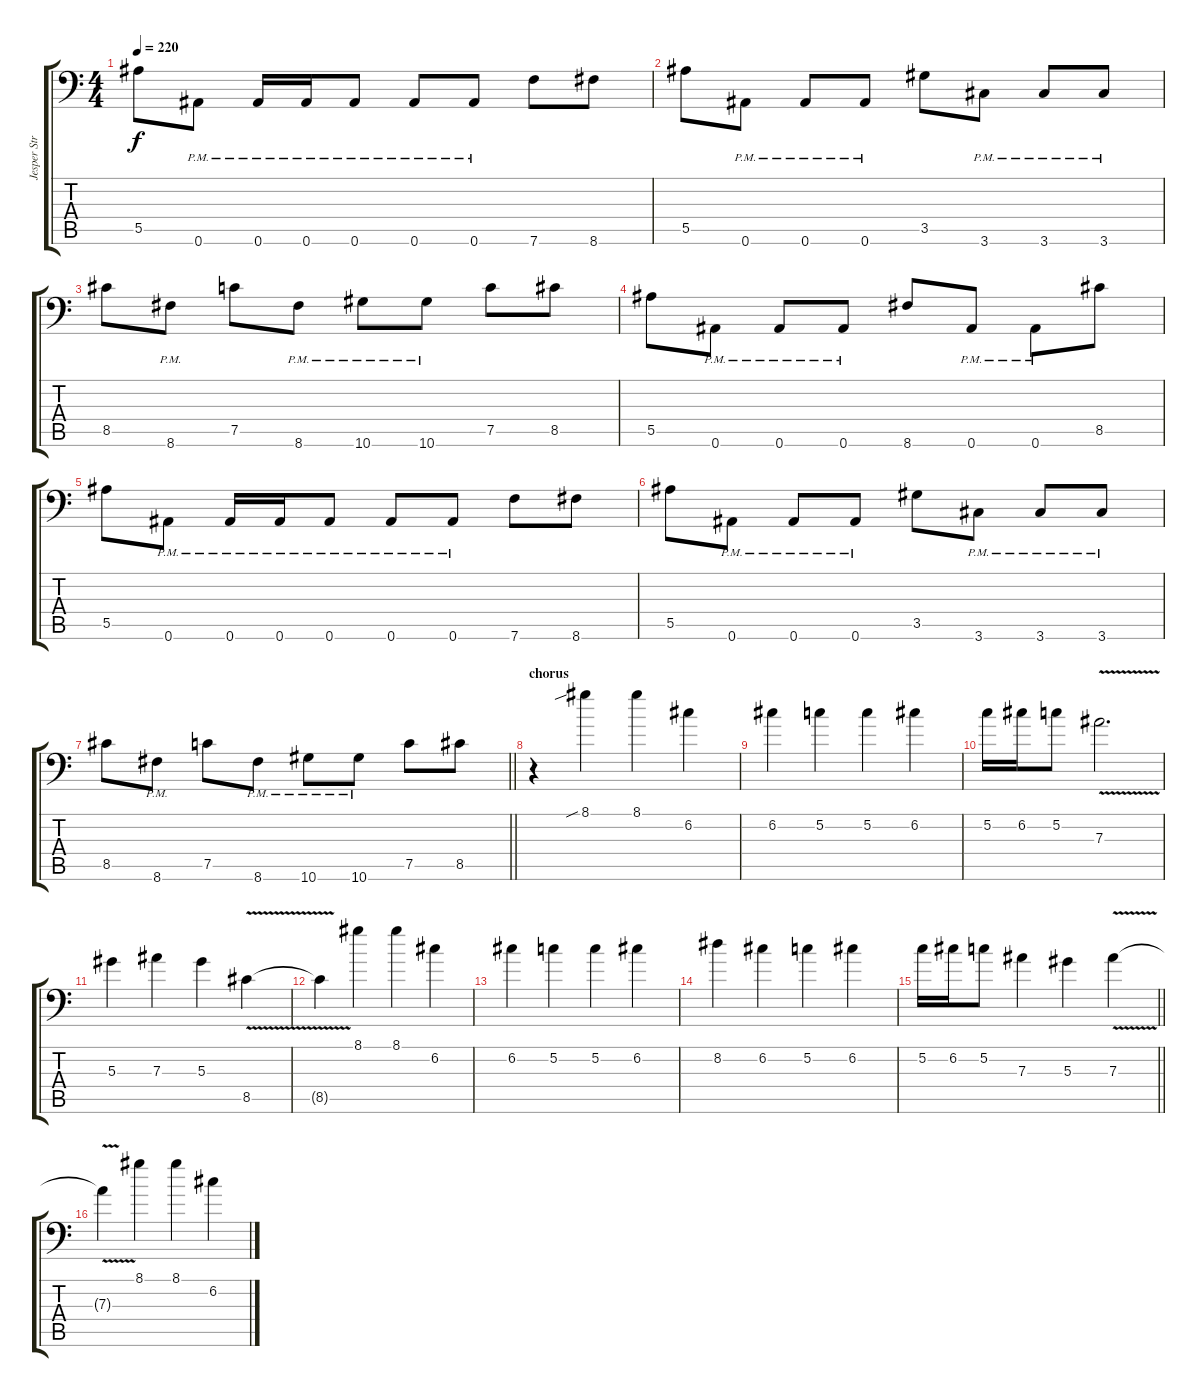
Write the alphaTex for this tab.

\track ("Jesper Strömblad" "Jesper Str") {instrument distortionguitar}
\staff {score tabs}
\tuning (C4 G3 Eb3 Bb2 F2 Bb1) {hide}
\ts (4 4)
\tempo 220
\clef f4
\ks c
5.5.8{dy f} 0.6{pm}.8 0.6{pm}.16 0.6{pm}.16 0.6{pm}.8 0.6{pm}.8 0.6{pm}.8 7.6.8 8.6.8 |
5.5.8 0.6{pm}.8 0.6{pm}.8 0.6{pm}.8 3.5.8 3.6{pm}.8 3.6{pm}.8 3.6{pm}.8 |
8.5.8 8.6{pm}.8 7.5.8 8.6{pm}.8 10.6{pm}.8 10.6{pm}.8 7.5.8 8.5.8 |
5.5.8 0.6{pm}.8 0.6{pm}.8 0.6{pm}.8 8.6.8 0.6{pm}.8 0.6{pm}.8 8.5.8 |
5.5.8 0.6{pm}.8 0.6{pm}.16 0.6{pm}.16 0.6{pm}.8 0.6{pm}.8 0.6{pm}.8 7.6.8 8.6.8 |
5.5.8 0.6{pm}.8 0.6{pm}.8 0.6{pm}.8 3.5.8 3.6{pm}.8 3.6{pm}.8 3.6{pm}.8 |
\barLineRight lightlight
8.5.8 8.6{pm}.8 7.5.8 8.6{pm}.8 10.6{pm}.8 10.6{pm}.8 7.5.8 8.5.8 |
\section ("" "chorus")
r.4{balance 8} 8.1{sib}.4 8.1.4 6.2.4 |
6.2.4 5.2.4 5.2.4 6.2.4 |
5.2.16 6.2.16 5.2.8 7.3{v}.2{d} |
5.3.4 7.3.4 5.3.4 8.5{v}.4 |
8.5{t}.4 8.1.4 8.1.4 6.2.4 |
6.2.4 5.2.4 5.2.4 6.2.4 |
8.2.4 6.2.4 5.2.4 6.2.4 |
\barLineRight lightlight
5.2.16 6.2.16 5.2.8 7.3.4 5.3.4 7.3{v}.4 |
7.3{t}.4 8.1.4 8.1.4 6.2.4
